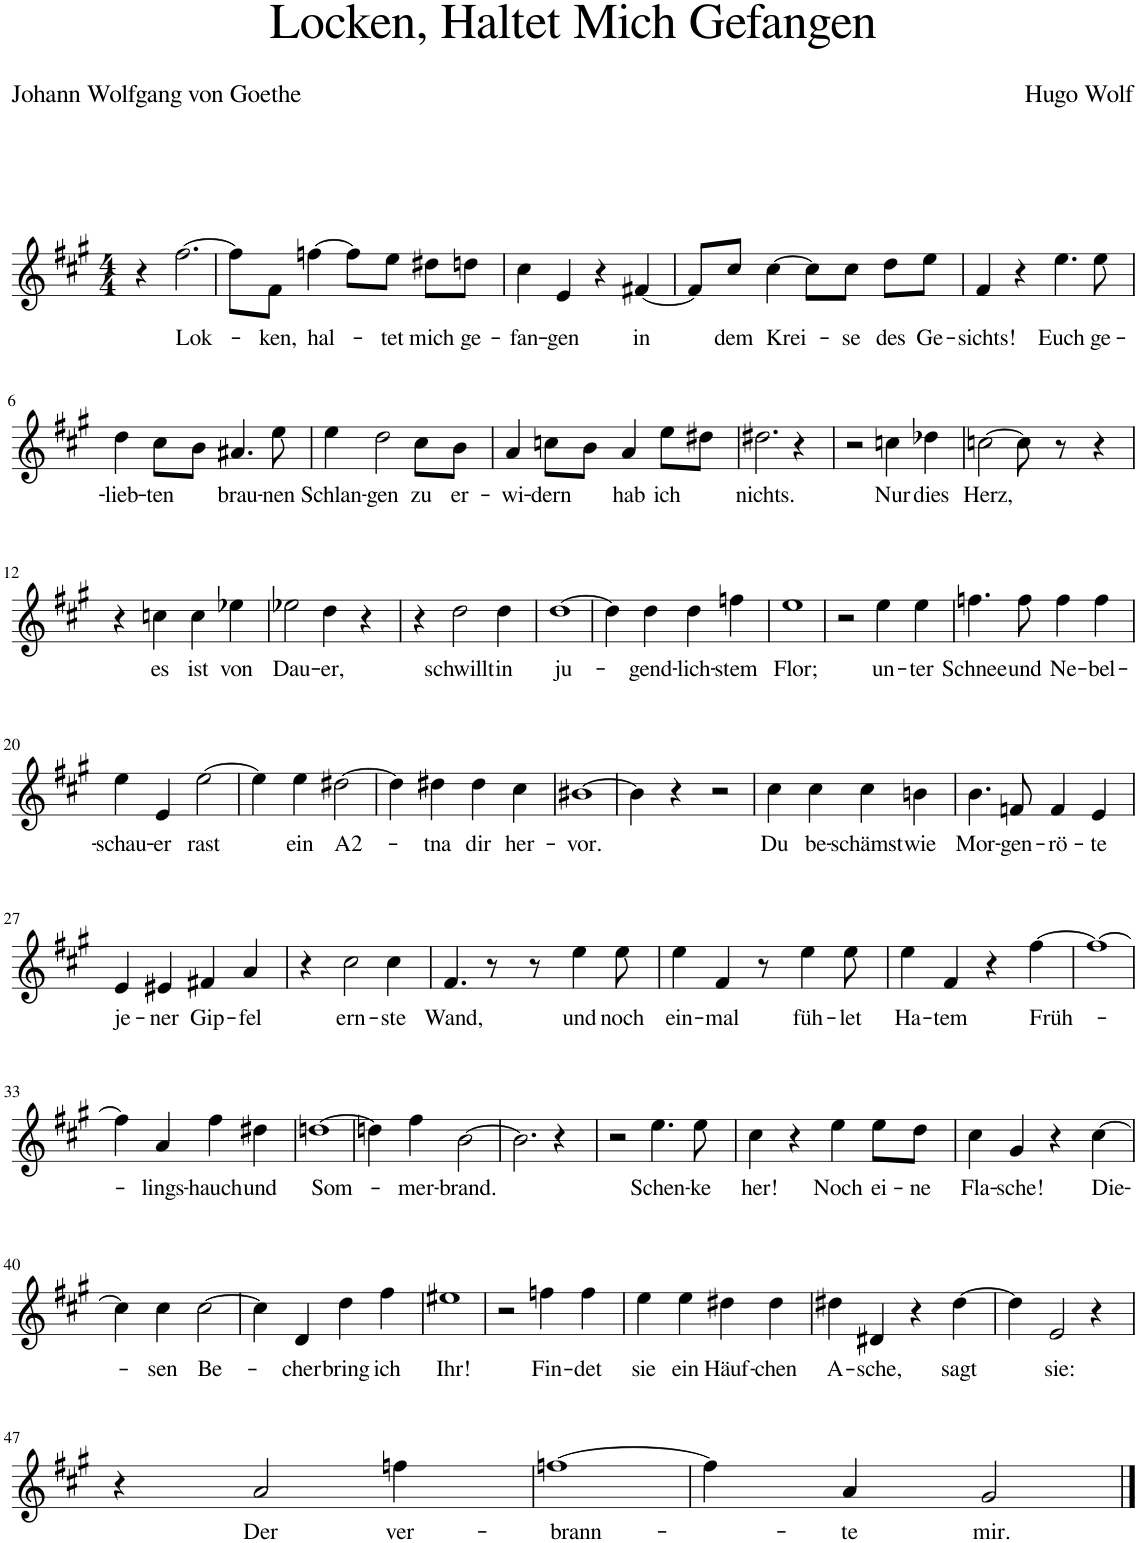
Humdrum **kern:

**kern	**text
*part1	*part1
*staff1	*staff1
*I"Piano	*
*I'Pno	*
*clefG2	*
*k[f#c#g#]	*
*M4/4	*
=1	=1
4r	.
!	!LO:LY:b
[2.ff#\	Lok-
=2	=2
8ff#\L]	.
!	!LO:LY:b
8f#\J	-ken,
!	!LO:LY:b
[4ffn\	hal-
8ff\L]	.
!	!LO:LY:b
8ee\J	-tet
!	!LO:LY:b
8dd#X\L	mich
!	!LO:LY:b
8ddn\J	ge-
=3	=3
!	!LO:LY:b
4cc#\	-fan-
!	!LO:LY:b
4e/	-gen
4r	.
!	!LO:LY:b
[4f#X/	in
=4	=4
8f#/L]	.
!	!LO:LY:b
8cc#/J	dem
!	!LO:LY:b
[4cc#\	Krei-
8cc#\L]	.
!	!LO:LY:b
8cc#\J	-se
!	!LO:LY:b
8dd\L	des
!	!LO:LY:b
8ee\J	Ge-
=5	=5
!	!LO:LY:b
4f#/	-sichts!
4r	.
!	!LO:LY:b
4.ee\	Euch
!	!LO:LY:b
8ee\	ge-
!!LO:LB:g=z
=6	=6
!	!LO:LY:b
4dd\	-lieb-
!	!LO:LY:b
8cc#\L	-ten
8b\J	.
!	!LO:LY:b
4.a#X/	brau-
!	!LO:LY:b
8ee\	-nen
=7	=7
!	!LO:LY:b
4ee\	Schlan-
!	!LO:LY:b
2dd\	-gen
!	!LO:LY:b
8cc#\L	zu
!	!LO:LY:b
8b\J	er-
=8	=8
!	!LO:LY:b
4a/	-wi-
!	!LO:LY:b
8ccn\L	-dern
8b\J	.
!	!LO:LY:b
4a/	hab
!	!LO:LY:b
8ee\L	ich
8dd#X\J	.
=9	=9
!	!LO:LY:b
2.dd#X\	nichts.
4r	.
=10	=10
2r	.
!	!LO:LY:b
4ccn\	Nur
!	!LO:LY:b
4dd-X\	dies
=11	=11
!	!LO:LY:b
[2ccn\	Herz,
8cc\]	.
8r	.
4r	.
!!LO:LB:g=z
=12	=12
4r	.
!	!LO:LY:b
4ccn\	es
!	!LO:LY:b
4cc\	ist
!	!LO:LY:b
4ee-X\	von
=13	=13
!	!LO:LY:b
2ee-X\	Dau-
!	!LO:LY:b
4dd\	-er,
4r	.
=14	=14
4r	.
!	!LO:LY:b
2dd\	schwillt
!	!LO:LY:b
4dd\	in
=15	=15
!	!LO:LY:b
[1dd	ju-
=16	=16
4dd\]	.
!	!LO:LY:b
4dd\	-gend-
!	!LO:LY:b
4dd\	-lich-
!	!LO:LY:b
4ffn\	-stem
=17	=17
!	!LO:LY:b
1ee	Flor;
=18	=18
2r	.
!	!LO:LY:b
4ee\	un-
!	!LO:LY:b
4ee\	-ter
=19	=19
!	!LO:LY:b
4.ffn\	Schnee
!	!LO:LY:b
8ff\	und
!	!LO:LY:b
4ff\	Ne-
!	!LO:LY:b
4ff\	-bel-
!!LO:LB:g=z
=20	=20
!	!LO:LY:b
4ee\	-schau-
!	!LO:LY:b
4e/	-er
!	!LO:LY:b
[2ee\	rast
=21	=21
4ee\]	.
!	!LO:LY:b
4ee\	ein
!	!LO:LY:b
[2dd#X\	A2-
=22	=22
4dd#\]	.
!	!LO:LY:b
4dd#X\	-tna
!	!LO:LY:b
4dd#\	dir
!	!LO:LY:b
4cc#\	her-
=23	=23
!	!LO:LY:b
[1b#X	-vor.
=24	=24
4b#\]	.
4r	.
2r	.
=25	=25
!	!LO:LY:b
4cc#\	Du
!	!LO:LY:b
4cc#\	be-
!	!LO:LY:b
4cc#\	-schämst
!	!LO:LY:b
4bn\	wie
=26	=26
!	!LO:LY:b
4.b\	Mor-
!	!LO:LY:b
8fn/	-gen-
!	!LO:LY:b
4f/	-rö-
!	!LO:LY:b
4e/	-te
!!LO:LB:g=z
=27	=27
!	!LO:LY:b
4e/	je-
!	!LO:LY:b
4e#X/	-ner
!	!LO:LY:b
4f#X/	Gip-
!	!LO:LY:b
4a/	-fel
=28	=28
4r	.
!	!LO:LY:b
2cc#\	ern-
!	!LO:LY:b
4cc#\	-ste
=29	=29
!	!LO:LY:b
4.f#/	Wand,
8r	.
8r	.
!	!LO:LY:b
4ee\	und
!	!LO:LY:b
8ee\	noch
=30	=30
!	!LO:LY:b
4ee\	ein-
!	!LO:LY:b
4f#/	-mal
8r	.
!	!LO:LY:b
4ee\	füh-
!	!LO:LY:b
8ee\	-let
=31	=31
!	!LO:LY:b
4ee\	Ha-
!	!LO:LY:b
4f#/	-tem
4r	.
!	!LO:LY:b
[4ff#\	Früh-
=32	=32
1ff#_	.
!!LO:LB:g=z
=33	=33
4ff#\]	.
!	!LO:LY:b
4a/	-lings-
!	!LO:LY:b
4ff#\	-hauch
!	!LO:LY:b
4dd#X\	und
=34	=34
!	!LO:LY:b
[1ddn	Som-
=35	=35
4ddn\]	.
!	!LO:LY:b
4ff#\	-mer-
!	!LO:LY:b
[2b\	-brand.
=36	=36
2.b\]	.
4r	.
=37	=37
2r	.
!	!LO:LY:b
4.ee\	Schen-
!	!LO:LY:b
8ee\	-ke
=38	=38
!	!LO:LY:b
4cc#\	her!
4r	.
!	!LO:LY:b
4ee\	Noch
!	!LO:LY:b
8ee\L	ei-
!	!LO:LY:b
8dd\J	-ne
=39	=39
!	!LO:LY:b
4cc#\	Fla-
!	!LO:LY:b
4g#/	-sche!
4r	.
!	!LO:LY:b
[4cc#\	Die-
!!LO:LB:g=z
=40	=40
4cc#\]	.
!	!LO:LY:b
4cc#\	-sen
!	!LO:LY:b
[2cc#\	Be-
=41	=41
4cc#\]	.
!	!LO:LY:b
4d/	-cher
!	!LO:LY:b
4dd\	bring
!	!LO:LY:b
4ff#\	ich
=42	=42
!	!LO:LY:b
1ee#X	Ihr!
=43	=43
2r	.
!	!LO:LY:b
4ffn\	Fin-
!	!LO:LY:b
4ff\	-det
=44	=44
!	!LO:LY:b
4ee\	sie
!	!LO:LY:b
4ee\	ein
!	!LO:LY:b
4dd#X\	Häuf-
!	!LO:LY:b
4dd#\	-chen
=45	=45
!	!LO:LY:b
4dd#X\	A-
!	!LO:LY:b
4d#X/	-sche,
4r	.
!	!LO:LY:b
[4dd#\	sagt
=46	=46
4dd#\]	.
!	!LO:LY:b
2e/	sie:
4r	.
!!LO:LB:g=z
=47	=47
4r	.
!	!LO:LY:b
2a/	Der
!	!LO:LY:b
4ffn\	ver-
=48	=48
!	!LO:LY:b
[1ffn	-brann-
=49	=49
4ff\]	.
!	!LO:LY:b
4a/	-te
!	!LO:LY:b
2g#/	mir.
==	==
*-	*-
